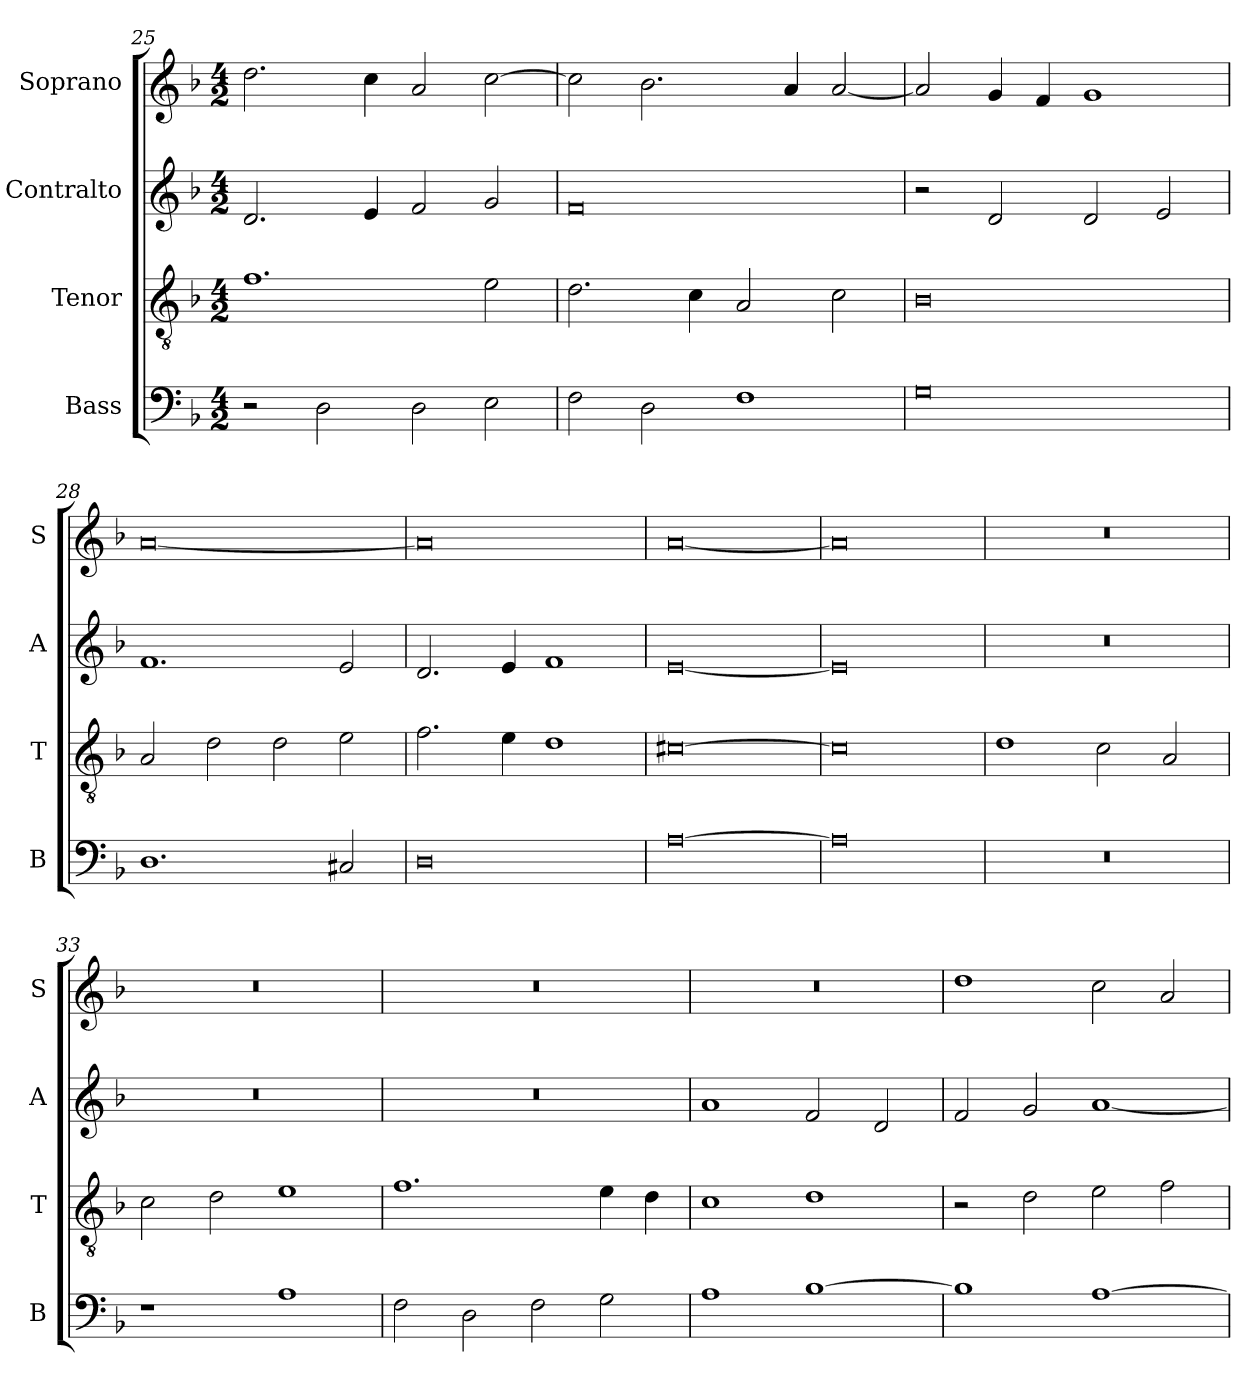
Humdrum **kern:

**kern	**kern	**kern	**kern
*part4	*part3	*part2	*part1
*staff4	*staff3	*staff2	*staff1
*I"Bass	*I"Tenor	*I"Contralto	*I"Soprano
*I'B	*I'T	*I'A	*I'S
*clefF4	*clefGv2	*clefG2	*clefG2
*k[b-]	*k[b-]	*k[b-]	*k[b-]
*D:aeo	*D:aeo	*D:aeo	*D:aeo
*M4/2	*M4/2	*M4/2	*M4/2
=25	=25	=25	=25
2r	1.f	2.d	2.dd
2D	.	.	.
.	.	4e	4cc
2D	.	2f	2a
2E	2e	2g	[2cc
=26	=26	=26	=26
2F	2.d	0f	2cc]
2D	.	.	2.b-
.	4c	.	.
1F	2A	.	.
.	.	.	4a
.	2c	.	[2a
=27	=27	=27	=27
0G	0B-	2r	2a]
.	.	2d	4g
.	.	.	4f
.	.	2d	1g
.	.	2e	.
=28	=28	=28	=28
1.D	2A	1.f	[0a
.	2d	.	.
.	2d	.	.
2C#X	2e	2e	.
=29	=29	=29	=29
0D	2.f	2.d	0a]
.	4e	4e	.
.	1d	1f	.
=30	=30	=30	=30
[0A	[0c#X	[0e	[0a
=31	=31	=31	=31
0A]	0c#]	0e]	0a]
=32	=32	=32	=32
0r	1d	0r	0r
.	2c	.	.
.	2A	.	.
=33	=33	=33	=33
1r	2c	0r	0r
.	2d	.	.
1A	1e	.	.
=34	=34	=34	=34
2F	1.f	0r	0r
2D	.	.	.
2F	.	.	.
2G	4e	.	.
.	4d	.	.
=35	=35	=35	=35
1A	1c	1a	0r
[1B-	1d	2f	.
.	.	2d	.
=36	=36	=36	=36
1B-]	2r	2f	1dd
.	2d	2g	.
[1A	2e	[1a	2cc
.	2f	.	2a
=	=	=	=
*-	*-	*-	*-
